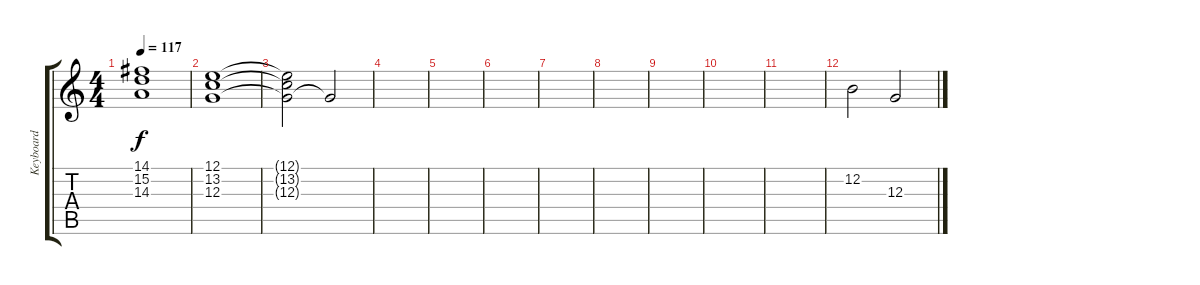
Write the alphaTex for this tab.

\track ("Keyboard" "Keyboard") {instrument stringensemble1}
\staff {score tabs}
\tuning (E4 B3 G3 D3 A2 E2) {hide}
\ts (4 4)
\tempo 117
\clef g2
\ks c
(14.1 15.2 14.3).1{dy f} |
(12.1 13.2 12.3).1 |
(12.1{t} 13.2{t} 12.3{t}).2 12.3{t}.2 |
|
|
|
|
|
|
|
|
12.2.2 12.3.2
